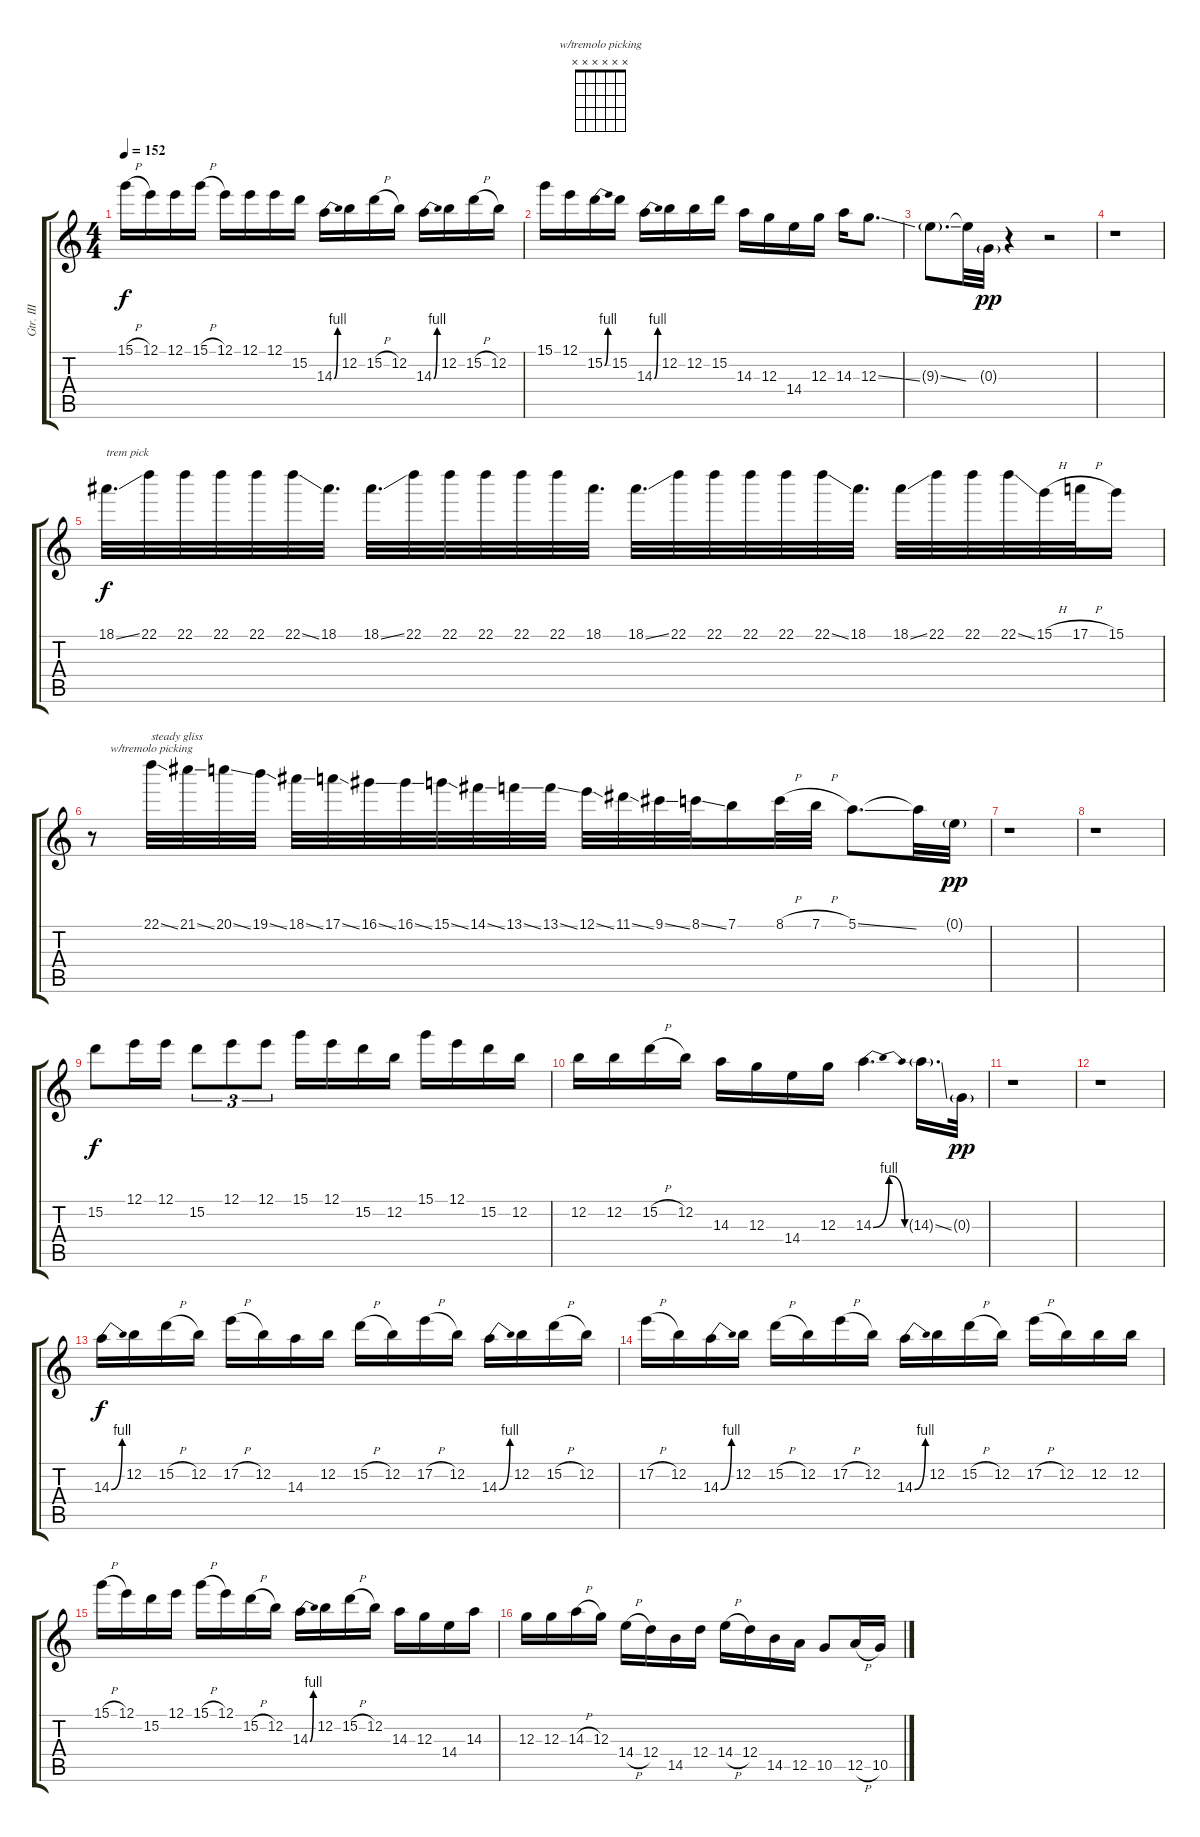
\track ("Gtr. III" "Gtr. III") {instrument overdrivenguitar}
\staff {score tabs}
\tuning (E4 B3 G3 D3 A2 E2) {hide}
\chord ("w/tremolo picking" x x x x x x)
\ts (4 4)
\tempo 152
\clef g2
\ks c
15.1{h}.16{dy f} 12.1.16 12.1.16 15.1{h}.16 12.1.16 12.1.16 12.1.16 15.2.16 14.3{be (bend 0 0 60 4)}.16 12.2.16 15.2{h}.16 12.2.16 14.3{be (bend 0 0 60 4)}.16 12.2.16 15.2{h}.16 12.2.16 |
15.1.16 12.1.16 15.2{be (bend 0 0 60 4)}.16 15.2.16 14.3{be (bend 0 0 60 4)}.16 12.2.16 12.2.16 15.2.16 14.3.16 12.3.16 14.4.16 12.3.16 14.3.16 12.3{ss}.8{d} |
9.3{ss g}.8{d} 9.3{t}.32 0.3{g}.32{dy pp} r.4 r.2 |
r.1 |
18.1{ss}.32{d txt "trem pick" dy f} 22.1.32 22.1.32 22.1.32 22.1.32 22.1{ss}.32 18.1.32{d} 18.1{ss}.32{d} 22.1.32 22.1.32 22.1.32 22.1.32 22.1.32 18.1.32{d} 18.1{ss}.32{d} 22.1.32 22.1.32 22.1.32 22.1.32 22.1{ss}.32 18.1.32{d} 18.1{ss}.32 22.1.32 22.1.32 22.1{ss}.32 15.1{h}.32 17.1{h}.32 15.1.16 |
r.8 22.1{ss}.32{ch "w/tremolo picking" txt "steady gliss"} 21.1{ss}.32 20.1{ss}.32 19.1{ss}.32 18.1{ss}.32 17.1{ss}.32 16.1{ss}.32 16.1{ss}.32 15.1{ss}.32 14.1{ss}.32 13.1{ss}.32 13.1{ss}.32 12.1{ss}.32 11.1{ss}.32 9.1{ss}.32 8.1{ss}.32 7.1.16 8.1{h}.32 7.1{h}.32 5.1{ss}.8{d} 5.1{t}.32 0.1{g}.32{dy pp} |
r.1 |
r.1 |
15.2.8{dy f} 12.1.16 12.1.16 15.2.8{tu (3 2)} 12.1.8{tu (3 2)} 12.1.8{tu (3 2)} 15.1.16 12.1.16 15.2.16 12.2.16 15.1.16 12.1.16 15.2.16 12.2.16 |
12.2.16 12.2.16 15.2{h}.16 12.2.16 14.3.16 12.3.16 14.4.16 12.3.16 14.3{be (bendrelease 0 0 10 4 53 4 60 0)}.4{d} 14.3{ss g}.16{d} 0.3{g}.32{dy pp} |
r.1 |
r.1 |
14.3{be (bend 0 0 60 4)}.16{dy f} 12.2.16 15.2{h}.16 12.2.16 17.2{h}.16 12.2.16 14.3.16 12.2.16 15.2{h}.16 12.2.16 17.2{h}.16 12.2.16 14.3{be (bend 0 0 60 4)}.16 12.2.16 15.2{h}.16 12.2.16 |
17.2{h}.16 12.2.16 14.3{be (bend 0 0 60 4)}.16 12.2.16 15.2{h}.16 12.2.16 17.2{h}.16 12.2.16 14.3{be (bend 0 0 60 4)}.16 12.2.16 15.2{h}.16 12.2.16 17.2{h}.16 12.2.16 12.2.16 12.2.16 |
15.1{h}.16 12.1.16 15.2.16 12.1.16 15.1{h}.16 12.1.16 15.2{h}.16 12.2.16 14.3{be (bend 0 0 60 4)}.16 12.2.16 15.2{h}.16 12.2.16 14.3.16 12.3.16 14.4.16 14.3.16 |
12.3.16 12.3.16 14.3{h}.16 12.3.16 14.4{h}.16 12.4.16 14.5.16 12.4.16 14.4{h}.16 12.4.16 14.5.16 12.5.16 10.5.8 12.5{h}.16 10.5.16
